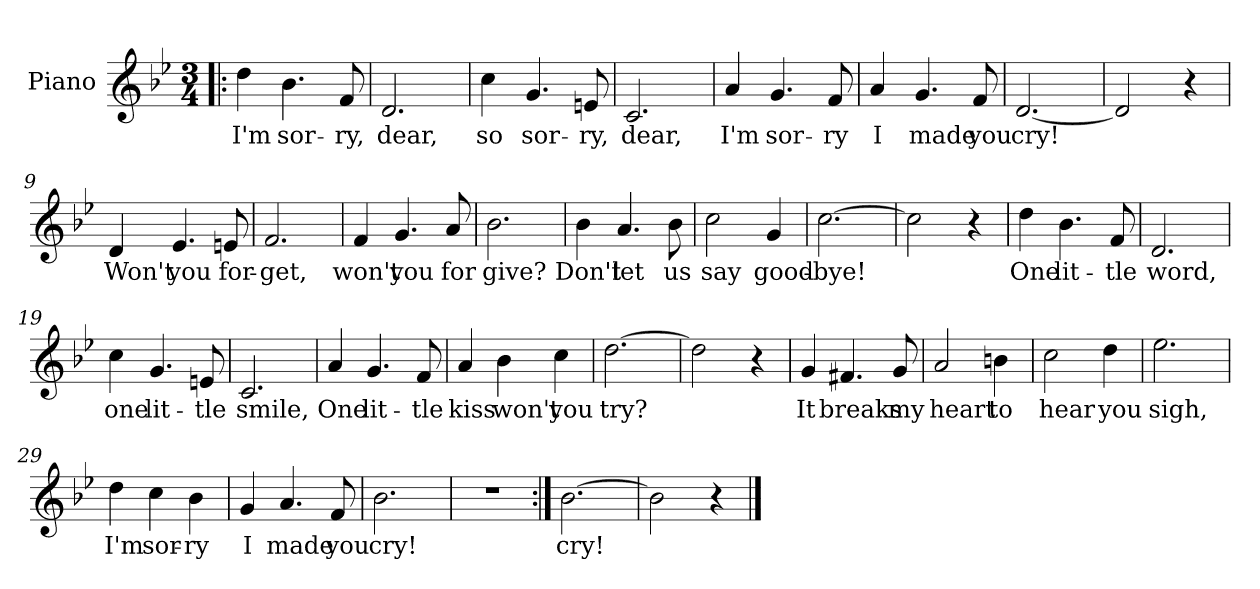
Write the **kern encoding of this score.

**kern	**text
*part1	*part1
*staff1	*staff1
*I"Piano	*
*I'Pno.	*
*clefG2	*
*k[b-e-]	*
*B-:	*
*M3/4	*
=1!|:	=1!|:
4dd\	I'm
4.b-\	sor-
8f/	-ry,
=2	=2
2.d/	dear,
=3	=3
4cc\	so
4.g/	sor-
8en/	-ry,
=4	=4
2.c/	dear,
=5	=5
4a/	I'm
4.g/	sor-
8f/	-ry
!!LO:LB:g=z
=6	=6
4a/	I
4.g/	made
8f/	you
=7	=7
[2.d/	cry!
=8	=8
2d/]	.
4r	.
=9	=9
4d/	Won't
4.e-/	you
8en/	for-
=10	=10
2.f/	-get,
=11	=11
4f/	won't
4.g/	you
8a/	for
!!LO:LB:g=z
=12	=12
2.b-\	give?
=13	=13
4b-\	Don't
4.a/	let
8b-\	us
=14	=14
2cc\	say
4g/	good-
=15	=15
[2.cc\	-bye!
=16	=16
2cc\]	.
4r	.
=17	=17
4dd\	One
4.b-\	lit-
8f/	-tle
!!LO:LB:g=z
=18	=18
2.d/	word,
=19	=19
4cc\	one
4.g/	lit-
8en/	-tle
=20	=20
2.c/	smile,
=21	=21
4a/	One
4.g/	lit-
8f/	-tle
=22	=22
4a/	kiss
4b-\	won't
4cc\	you
!!LO:LB:g=z
=23	=23
[2.dd\	try?
=24	=24
2dd\]	.
4r	.
=25	=25
4g/	It
4.f#X/	breaks
8g/	my
=26	=26
2a/	heart
4bn\	to
=27	=27
2cc\	hear
4dd\	you
=28	=28
2.ee-\	sigh,
!!LO:LB:g=z
=29	=29
4dd\	I'm
4cc\	sor-
4b-\	-ry
=30	=30
4g/	I
4.a/	made
8f/	you
=31	=31
2.b-\	cry!
=32	=32
2.r	.
=33:|!	=33:|!
[2.b-\	cry!
=34	=34
2b-\]	.
4r	.
==	==
*-	*-
